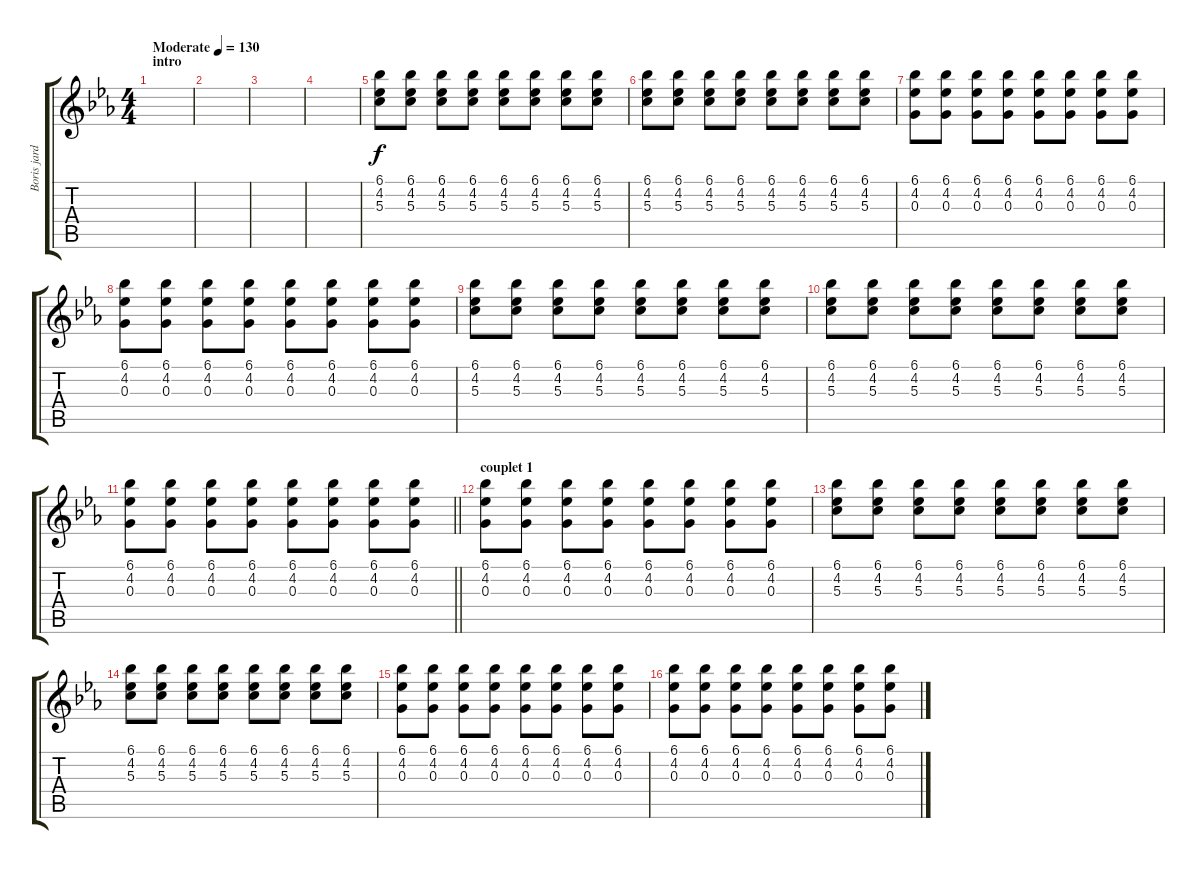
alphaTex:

\track ("Boris jardel " "Boris jard") {instrument electricguitarjazz}
\staff {score tabs}
\tuning (E4 B3 G3 D3 A2 E2) {hide}
\ts (4 4)
\section ("" "intro")
\tempo (130 "Moderate")
\clef g2
\ks eb
|
|
|
|
(6.1 4.2 5.3).8 (6.1 4.2 5.3).8 (6.1 4.2 5.3).8 (6.1 4.2 5.3).8 (6.1 4.2 5.3).8 (6.1 4.2 5.3).8 (6.1 4.2 5.3).8 (6.1 4.2 5.3).8 |
(6.1 4.2 5.3).8 (6.1 4.2 5.3).8 (6.1 4.2 5.3).8 (6.1 4.2 5.3).8 (6.1 4.2 5.3).8 (6.1 4.2 5.3).8 (6.1 4.2 5.3).8 (6.1 4.2 5.3).8 |
(6.1 4.2 0.3).8 (6.1 4.2 0.3).8 (6.1 4.2 0.3).8 (6.1 4.2 0.3).8 (6.1 4.2 0.3).8 (6.1 4.2 0.3).8 (6.1 4.2 0.3).8 (6.1 4.2 0.3).8 |
(6.1 4.2 0.3).8 (6.1 4.2 0.3).8 (6.1 4.2 0.3).8 (6.1 4.2 0.3).8 (6.1 4.2 0.3).8 (6.1 4.2 0.3).8 (6.1 4.2 0.3).8 (6.1 4.2 0.3).8 |
(6.1 4.2 5.3).8 (6.1 4.2 5.3).8 (6.1 4.2 5.3).8 (6.1 4.2 5.3).8 (6.1 4.2 5.3).8 (6.1 4.2 5.3).8 (6.1 4.2 5.3).8 (6.1 4.2 5.3).8 |
(6.1 4.2 5.3).8 (6.1 4.2 5.3).8 (6.1 4.2 5.3).8 (6.1 4.2 5.3).8 (6.1 4.2 5.3).8 (6.1 4.2 5.3).8 (6.1 4.2 5.3).8 (6.1 4.2 5.3).8 |
\barLineRight lightlight
(6.1 4.2 0.3).8 (6.1 4.2 0.3).8 (6.1 4.2 0.3).8 (6.1 4.2 0.3).8 (6.1 4.2 0.3).8 (6.1 4.2 0.3).8 (6.1 4.2 0.3).8 (6.1 4.2 0.3).8 |
\section ("" "couplet 1")
(6.1 4.2 0.3).8 (6.1 4.2 0.3).8 (6.1 4.2 0.3).8 (6.1 4.2 0.3).8 (6.1 4.2 0.3).8 (6.1 4.2 0.3).8 (6.1 4.2 0.3).8 (6.1 4.2 0.3).8 |
(6.1 4.2 5.3).8 (6.1 4.2 5.3).8 (6.1 4.2 5.3).8 (6.1 4.2 5.3).8 (6.1 4.2 5.3).8 (6.1 4.2 5.3).8 (6.1 4.2 5.3).8 (6.1 4.2 5.3).8 |
(6.1 4.2 5.3).8 (6.1 4.2 5.3).8 (6.1 4.2 5.3).8 (6.1 4.2 5.3).8 (6.1 4.2 5.3).8 (6.1 4.2 5.3).8 (6.1 4.2 5.3).8 (6.1 4.2 5.3).8 |
(6.1 4.2 0.3).8 (6.1 4.2 0.3).8 (6.1 4.2 0.3).8 (6.1 4.2 0.3).8 (6.1 4.2 0.3).8 (6.1 4.2 0.3).8 (6.1 4.2 0.3).8 (6.1 4.2 0.3).8 |
(6.1 4.2 0.3).8 (6.1 4.2 0.3).8 (6.1 4.2 0.3).8 (6.1 4.2 0.3).8 (6.1 4.2 0.3).8 (6.1 4.2 0.3).8 (6.1 4.2 0.3).8 (6.1 4.2 0.3).8
